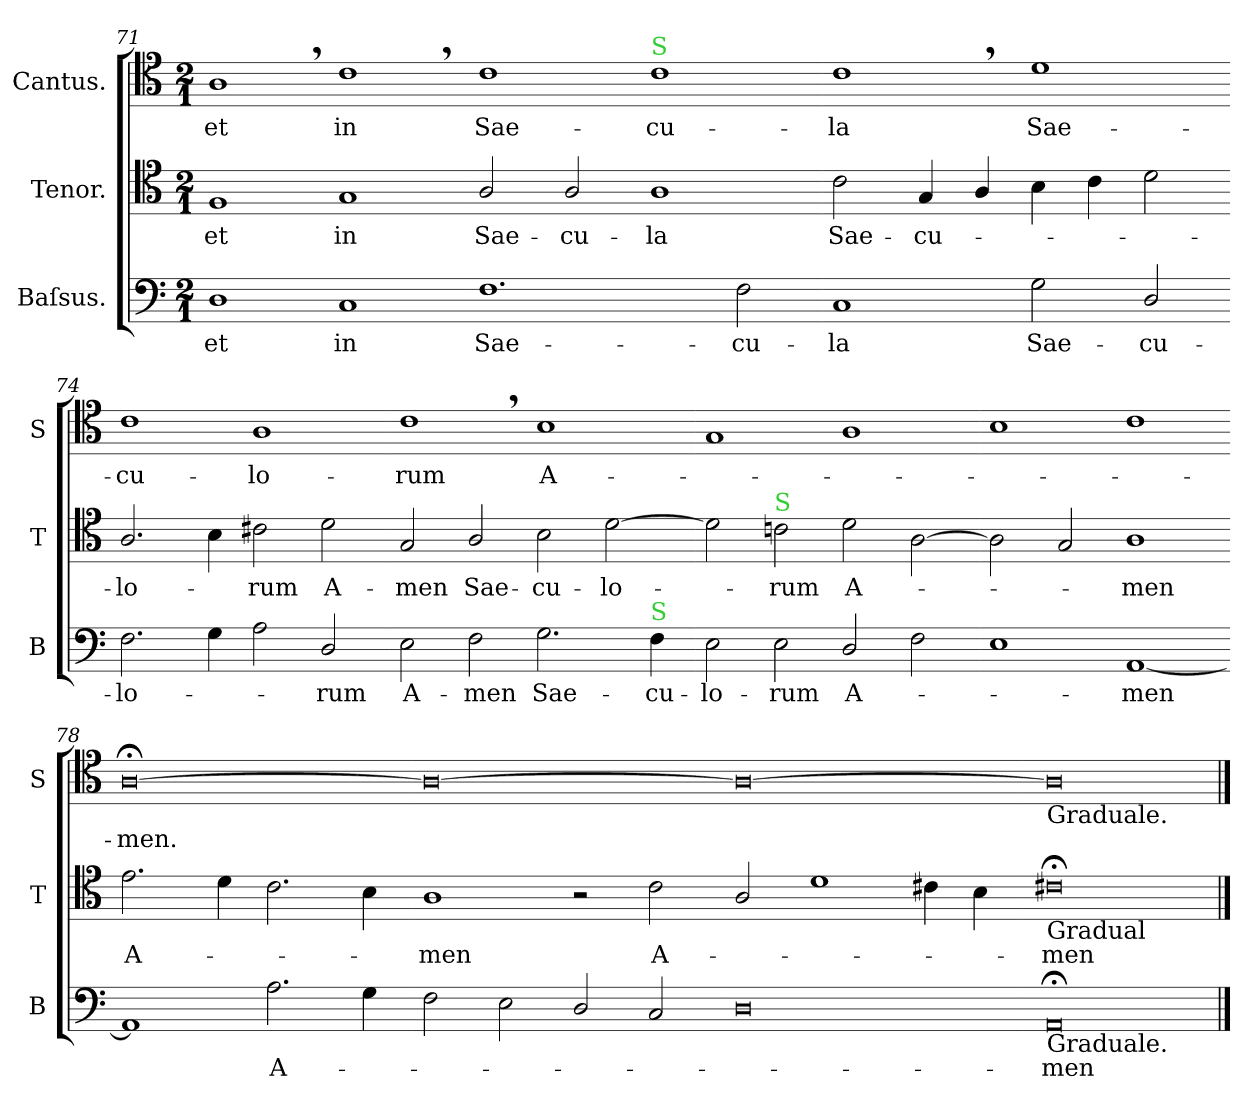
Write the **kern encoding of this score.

**kern	**text	**kern	**text	**kern	**text
*part3	*part3	*part2	*part2	*part1	*part1
*staff3	*staff3	*staff2	*staff2	*staff1	*staff1
*I"Baſsus.	*	*I"Tenor.	*	*I"Cantus.	*
*I'B	*	*I'T	*	*I'S	*
*clefF4	*	*clefC4	*	*clefC4	*
*k[]	*	*k[]	*	*k[]	*
*M2/1	*	*M2/1	*	*M2/1	*
=71	=71	=71	=71	=71	=71
1D	et	1F	et	1A,<	et
1C	in	1G	in	1c,<	in
=72-	=72-	=72-	=72-	=72-	=72-
1.F	Sae-	2A/	Sae-	1c	Sae-
.	.	2A/	-cu-	.	.
!	!	!	!	!LO:TX:a:color=limegreen:t=S	!
.	.	1A	-la	1c	-cu-
2F\	-cu-	.	.	.	.
=73-	=73-	=73-	=73-	=73-	=73-
1C	-la	2c\	Sae-	1c,<	-la
.	.	4G/	-cu-	.	.
.	.	4A/	.	.	.
2G\	Sae-	4B\	.	1d	Sae-
.	.	4c\	.	.	.
2D/	-cu-	2d\	.	.	.
=74-	=74-	=74-	=74-	=74-	=74-
2.F\	-lo-	2.A/	-lo-	1c	-cu-
4G\	.	4B\	.	.	.
2A\	.	2c#X\	-rum	1A	-lo-
2D/	-rum	2d\	A-	.	.
=75-	=75-	=75-	=75-	=75-	=75-
2E\	A-	2G/	-men	1c,<	-rum
2F\	-men	2A/	Sae-	.	.
2.G\	Sae-	2B\	-cu-	1B	A-
.	.	[2d\	-lo-	.	.
!LO:TX:a:color=limegreen:t=S	!	!	!	!	!
4F\	-cu-	.	.	.	.
=76-	=76-	=76-	=76-	=76-	=76-
2E\	-lo-	2d\]	.	1G	.
!	!	!LO:TX:a:color=limegreen:t=S	!	!	!
2E\	-rum	2cn\	-rum	.	.
2D/	A-	2d\	A-	1A	.
2F\	.	[2A\	.	.	.
=77-	=77-	=77-	=77-	=77-	=77-
1E	.	2A\]	.	1B	.
.	.	2G/	.	.	.
[1AA	-men	1A	-men	1c	.
=78-	=78-	=78-	=78-	=78-	=78-
!	!	!	!LO:LY:i	!	!
1AA]	.	2.e\	A-	[0A;<;	-men.
.	.	4d\	.	.	.
!	!LO:LY:i	!	!	!	!
2.A\	A-	2.c\	.	.	.
4G\	.	4B\	.	.	.
=79-	=79-	=79-	=79-	=79-	=79-
!	!	!	!LO:LY:i	!	!
2F\	.	1A	-men	0A_	.
2E\	.	.	.	.	.
2D/	.	2r	.	.	.
!	!	!	!LO:LY:i	!	!
2C/	.	2c\	A-	.	.
=80-	=80-	=80-	=80-	=80-	=80-
0D	.	2A/	.	0A_	.
.	.	1d	.	.	.
.	.	4c#X\	.	.	.
.	.	4B\	.	.	.
=81-	=81-	=81-	=81-	=81-	=81-
!	!	!	!	!LO:TX:b:t=Graduale.	!
!	!	!LO:TX:b:t=Gradual	!	!	!
!LO:TX:b:t=Graduale.	!	!	!	!	!
!	!LO:LY:i	!	!LO:LY:i	!	!
0AA;<;	-men	0c#X;<;	-men	0A]	.
==	==	==	==	==	==
*-	*-	*-	*-	*-	*-
